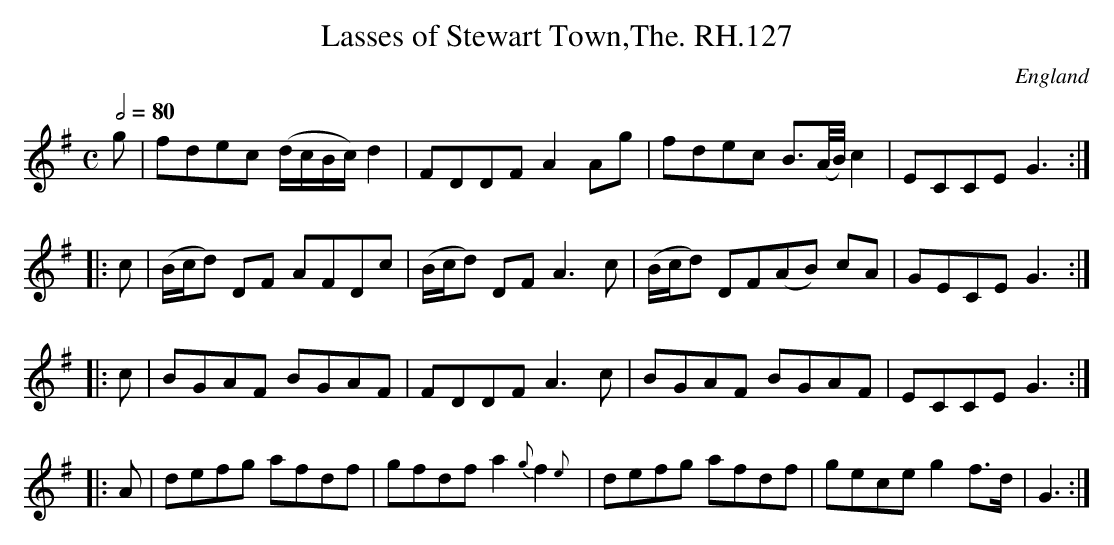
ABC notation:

X:1
T:Lasses of Stewart Town,The. RH.127
L:1/8
M:C
O:England
Q:1/2=80
K:G
g|fdec (d/c/B/c/)d2|FDDF A2Ag|\
fdec B>(A/B/4)c2|ECCE G3:|!
|:c|(B/c/d) DF AFDc|(B/c/d) DF A3c|\
(B/c/d) DF(AB) cA|GECE G3:|!
|:c|BGAF BGAF|FDDF A3c|BGAF BGAF|ECCE G3:|!
|:A|defg afdf|gfdf a2{g}f2{e}|\
defg afdf|gece g2f>d|G3:|
